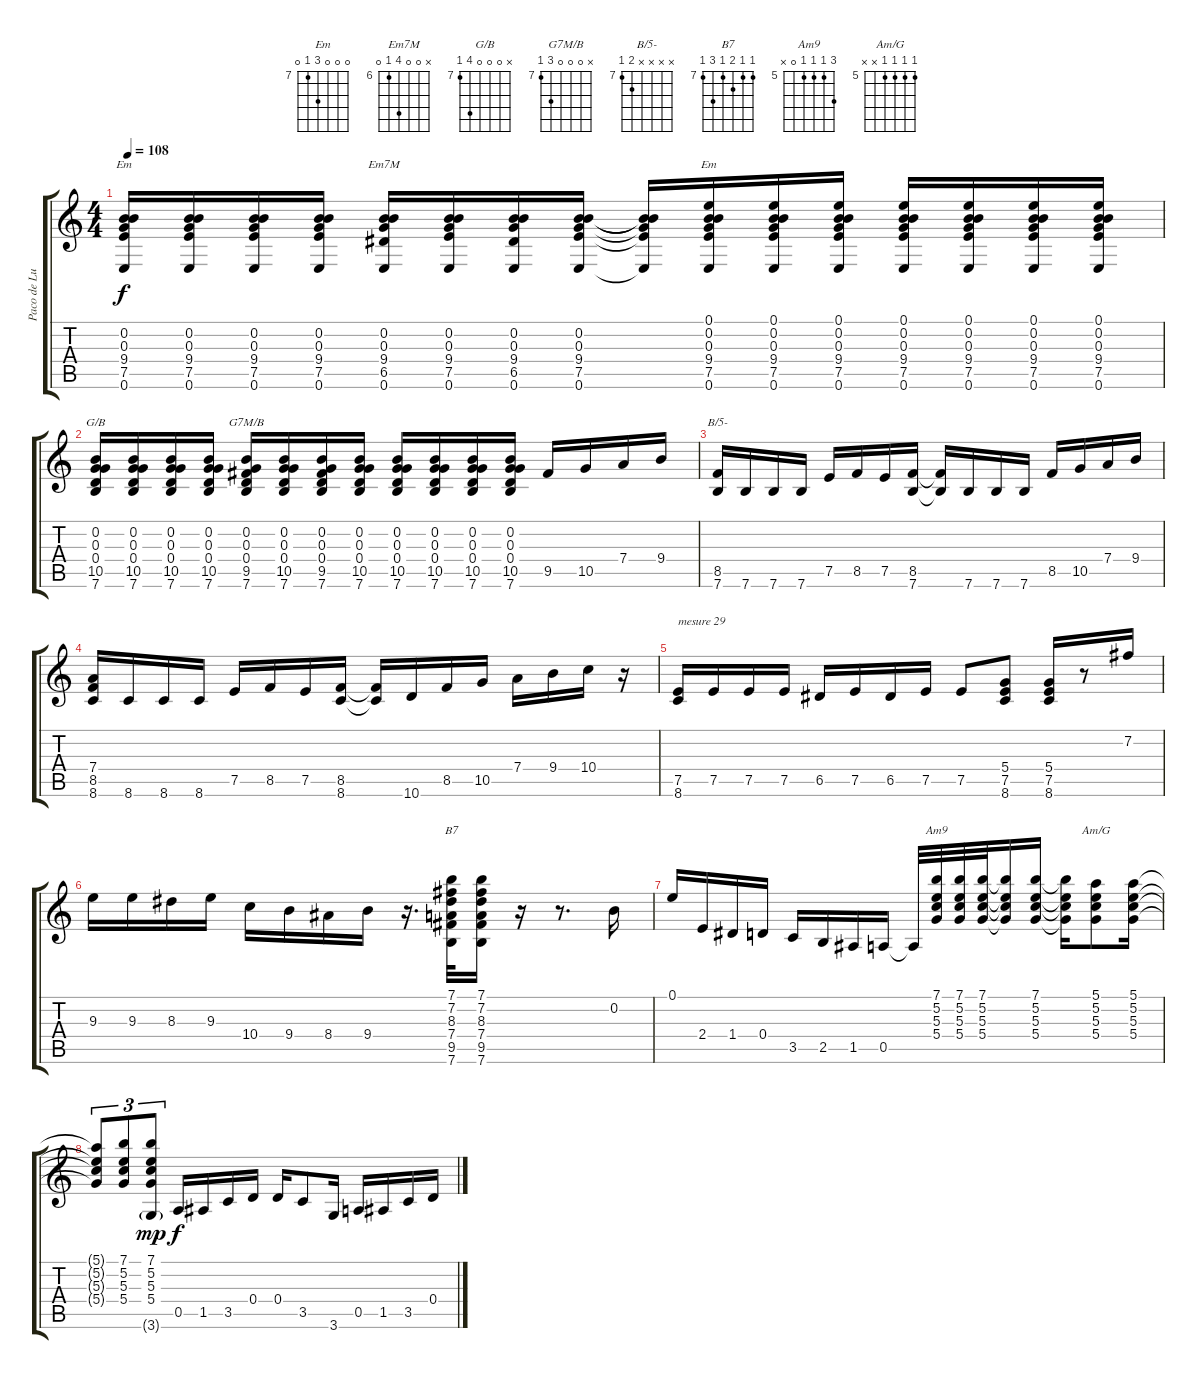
\track ("Paco de Lucia" "Paco de Lu") {instrument acousticguitarnylon}
\staff {score tabs}
\tuning (E4 B3 G3 D3 A2 E2) {hide}
\chord ("Em" x 0 0 9 7 0) {firstfret 7}
\chord ("Em7M" x 0 0 9 6 0) {firstfret 6}
\chord ("Em" 0 0 0 9 7 0) {firstfret 7}
\chord ("G/B" x 0 0 0 10 7) {firstfret 7}
\chord ("G7M/B" x 0 0 0 9 7) {firstfret 7}
\chord ("B/5-" x x x x 8 7) {firstfret 7}
\chord ("B7" 7 7 8 7 9 7) {firstfret 7}
\chord ("Am9" 7 5 5 5 0 x) {firstfret 5}
\chord ("Am/G" 5 5 5 5 x x) {firstfret 5}
\ts (4 4)
\tempo 108
\clef g2
\ks c
(0.2 0.3 9.4 7.5 0.6).16{ch "Em" dy f} (0.2 0.3 9.4 7.5 0.6).16 (0.2 0.3 9.4 7.5 0.6).16 (0.2 0.3 9.4 7.5 0.6).16 (0.2 0.3 9.4 6.5 0.6).16{ch "Em7M"} (0.2 0.3 9.4 7.5 0.6).16 (0.2 0.3 9.4 6.5 0.6).16 (0.2 0.3 9.4 7.5 0.6).16 (0.2{t} 0.3{t} 9.4{t} 7.5{t} 0.6{t}).16 (0.1 0.2 0.3 9.4 7.5 0.6).16{ch "Em"} (0.1 0.2 0.3 9.4 7.5 0.6).16 (0.1 0.2 0.3 9.4 7.5 0.6).16 (0.1 0.2 0.3 9.4 7.5 0.6).16 (0.1 0.2 0.3 9.4 7.5 0.6).16 (0.1 0.2 0.3 9.4 7.5 0.6).16 (0.1 0.2 0.3 9.4 7.5 0.6).16 |
(0.2 0.3 0.4 10.5 7.6).16{ch "G/B"} (0.2 0.3 0.4 10.5 7.6).16 (0.2 0.3 0.4 10.5 7.6).16 (0.2 0.3 0.4 10.5 7.6).16 (0.2 0.3 0.4 9.5 7.6).16{ch "G7M/B"} (0.2 0.3 0.4 10.5 7.6).16 (0.2 0.3 0.4 9.5 7.6).16 (0.2 0.3 0.4 10.5 7.6).16 (0.2 0.3 0.4 10.5 7.6).16 (0.2 0.3 0.4 10.5 7.6).16 (0.2 0.3 0.4 10.5 7.6).16 (0.2 0.3 0.4 10.5 7.6).16 9.5.16 10.5.16 7.4.16 9.4.16 |
(8.5 7.6).16{ch "B/5-"} 7.6.16 7.6.16 7.6.16 7.5.16 8.5.16 7.5.16 (8.5 7.6).16 (8.5{t} 7.6{t}).16 7.6.16 7.6.16 7.6.16 8.5.16 10.5.16 7.4.16 9.4.16 |
(7.4 8.5 8.6).16 8.6.16 8.6.16 8.6.16 7.5.16 8.5.16 7.5.16 (8.5 8.6).16 (8.5{t} 8.6{t}).16 10.6.16 8.5.16 10.5.16 7.4.16 9.4.16 10.4.16 r.16 |
(7.5 8.6).16{txt "mesure 29"} 7.5.16 7.5.16 7.5.16 6.5.16 7.5.16 6.5.16 7.5.16 7.5.8 (5.4 7.5 8.6).8 (5.4 7.5 8.6).16 r.8 7.2.16 |
9.3.16 9.3.16 8.3.16 9.3.16 10.4.16 9.4.16 8.4.16 9.4.16 r.16{d} (7.1 7.2 8.3 7.4 9.5 7.6).32{ch "B7"} (7.1 7.2 8.3 7.4 9.5 7.6).16 r.16 r.8{d} 0.2.16 |
0.1.16 2.4.16 1.4.16 0.4.16 3.5.16 2.5.16 1.5.16 0.5.16 0.5{t}.32 (7.1 5.2 5.3 5.4).32{ch "Am9"} (7.1 5.2 5.3 5.4).32 (7.1 5.2 5.3 5.4).32 (7.1{t} 5.2{t} 5.3{t} 5.4{t}).16 (7.1 5.2 5.3 5.4).16 (7.1{t} 5.2{t} 5.3{t} 5.4{t}).16 (5.1 5.2 5.3 5.4).8{ch "Am/G"} (5.1 5.2 5.3 5.4).16 |
(5.1{t} 5.2{t} 5.3{t} 5.4{t}).8{tu (3 2)} (7.1 5.2 5.3 5.4).8{tu (3 2)} (7.1 5.2 5.3 5.4 3.6{g}).8{tu (3 2) dy mp} 0.5.16{dy f} 1.5.16 3.5.16 0.4.16 0.4.16 3.5.8 3.6.16 0.5.16 1.5.16 3.5.16 0.4.16
